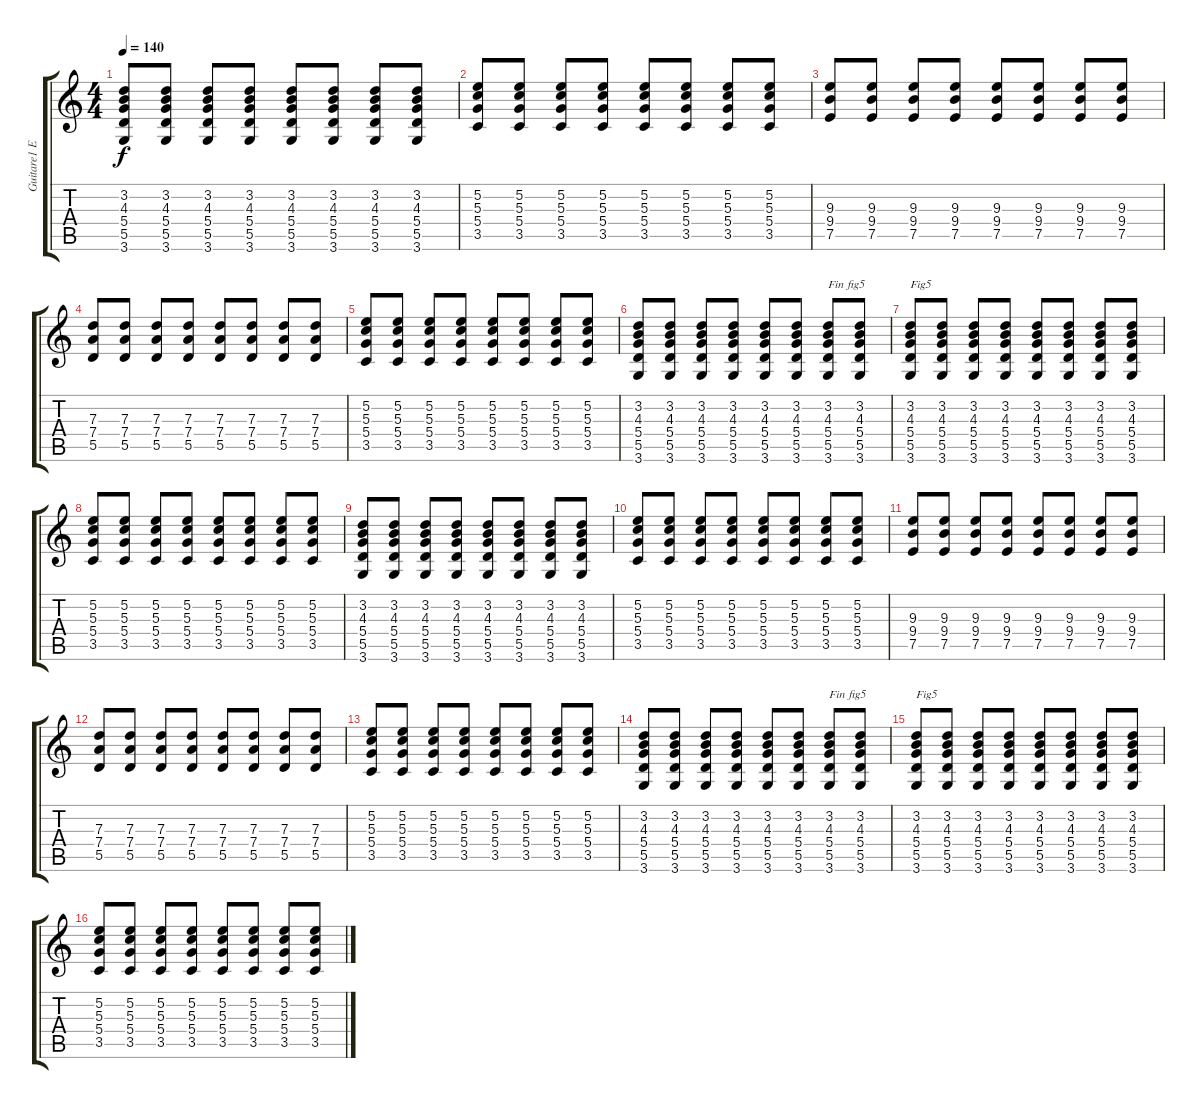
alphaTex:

\track ("Guitare1 E" "Guitare1 E") {instrument overdrivenguitar}
\staff {score tabs}
\tuning (E4 B3 G3 D3 A2 E2) {hide}
\ts (4 4)
\tempo 140
\clef g2
\ks c
(3.2 4.3 5.4 5.5 3.6).8{dy f} (3.2 4.3 5.4 5.5 3.6).8 (3.2 4.3 5.4 5.5 3.6).8 (3.2 4.3 5.4 5.5 3.6).8 (3.2 4.3 5.4 5.5 3.6).8 (3.2 4.3 5.4 5.5 3.6).8 (3.2 4.3 5.4 5.5 3.6).8 (3.2 4.3 5.4 5.5 3.6).8 |
(5.2 5.3 5.4 3.5).8 (5.2 5.3 5.4 3.5).8 (5.2 5.3 5.4 3.5).8 (5.2 5.3 5.4 3.5).8 (5.2 5.3 5.4 3.5).8 (5.2 5.3 5.4 3.5).8 (5.2 5.3 5.4 3.5).8 (5.2 5.3 5.4 3.5).8 |
(9.3 9.4 7.5).8 (9.3 9.4 7.5).8 (9.3 9.4 7.5).8 (9.3 9.4 7.5).8 (9.3 9.4 7.5).8 (9.3 9.4 7.5).8 (9.3 9.4 7.5).8 (9.3 9.4 7.5).8 |
(7.3 7.4 5.5).8 (7.3 7.4 5.5).8 (7.3 7.4 5.5).8 (7.3 7.4 5.5).8 (7.3 7.4 5.5).8 (7.3 7.4 5.5).8 (7.3 7.4 5.5).8 (7.3 7.4 5.5).8 |
(5.2 5.3 5.4 3.5).8 (5.2 5.3 5.4 3.5).8 (5.2 5.3 5.4 3.5).8 (5.2 5.3 5.4 3.5).8 (5.2 5.3 5.4 3.5).8 (5.2 5.3 5.4 3.5).8 (5.2 5.3 5.4 3.5).8 (5.2 5.3 5.4 3.5).8 |
(3.2 4.3 5.4 5.5 3.6).8 (3.2 4.3 5.4 5.5 3.6).8 (3.2 4.3 5.4 5.5 3.6).8 (3.2 4.3 5.4 5.5 3.6).8 (3.2 4.3 5.4 5.5 3.6).8 (3.2 4.3 5.4 5.5 3.6).8 (3.2 4.3 5.4 5.5 3.6).8{txt "Fin fig5"} (3.2 4.3 5.4 5.5 3.6).8 |
(3.2 4.3 5.4 5.5 3.6).8{txt "Fig5 "} (3.2 4.3 5.4 5.5 3.6).8 (3.2 4.3 5.4 5.5 3.6).8 (3.2 4.3 5.4 5.5 3.6).8 (3.2 4.3 5.4 5.5 3.6).8 (3.2 4.3 5.4 5.5 3.6).8 (3.2 4.3 5.4 5.5 3.6).8 (3.2 4.3 5.4 5.5 3.6).8 |
(5.2 5.3 5.4 3.5).8 (5.2 5.3 5.4 3.5).8 (5.2 5.3 5.4 3.5).8 (5.2 5.3 5.4 3.5).8 (5.2 5.3 5.4 3.5).8 (5.2 5.3 5.4 3.5).8 (5.2 5.3 5.4 3.5).8 (5.2 5.3 5.4 3.5).8 |
(3.2 4.3 5.4 5.5 3.6).8 (3.2 4.3 5.4 5.5 3.6).8 (3.2 4.3 5.4 5.5 3.6).8 (3.2 4.3 5.4 5.5 3.6).8 (3.2 4.3 5.4 5.5 3.6).8 (3.2 4.3 5.4 5.5 3.6).8 (3.2 4.3 5.4 5.5 3.6).8 (3.2 4.3 5.4 5.5 3.6).8 |
(5.2 5.3 5.4 3.5).8 (5.2 5.3 5.4 3.5).8 (5.2 5.3 5.4 3.5).8 (5.2 5.3 5.4 3.5).8 (5.2 5.3 5.4 3.5).8 (5.2 5.3 5.4 3.5).8 (5.2 5.3 5.4 3.5).8 (5.2 5.3 5.4 3.5).8 |
(9.3 9.4 7.5).8 (9.3 9.4 7.5).8 (9.3 9.4 7.5).8 (9.3 9.4 7.5).8 (9.3 9.4 7.5).8 (9.3 9.4 7.5).8 (9.3 9.4 7.5).8 (9.3 9.4 7.5).8 |
(7.3 7.4 5.5).8 (7.3 7.4 5.5).8 (7.3 7.4 5.5).8 (7.3 7.4 5.5).8 (7.3 7.4 5.5).8 (7.3 7.4 5.5).8 (7.3 7.4 5.5).8 (7.3 7.4 5.5).8 |
(5.2 5.3 5.4 3.5).8 (5.2 5.3 5.4 3.5).8 (5.2 5.3 5.4 3.5).8 (5.2 5.3 5.4 3.5).8 (5.2 5.3 5.4 3.5).8 (5.2 5.3 5.4 3.5).8 (5.2 5.3 5.4 3.5).8 (5.2 5.3 5.4 3.5).8 |
(3.2 4.3 5.4 5.5 3.6).8 (3.2 4.3 5.4 5.5 3.6).8 (3.2 4.3 5.4 5.5 3.6).8 (3.2 4.3 5.4 5.5 3.6).8 (3.2 4.3 5.4 5.5 3.6).8 (3.2 4.3 5.4 5.5 3.6).8 (3.2 4.3 5.4 5.5 3.6).8{txt "Fin fig5"} (3.2 4.3 5.4 5.5 3.6).8 |
(3.2 4.3 5.4 5.5 3.6).8{txt "Fig5 "} (3.2 4.3 5.4 5.5 3.6).8 (3.2 4.3 5.4 5.5 3.6).8 (3.2 4.3 5.4 5.5 3.6).8 (3.2 4.3 5.4 5.5 3.6).8 (3.2 4.3 5.4 5.5 3.6).8 (3.2 4.3 5.4 5.5 3.6).8 (3.2 4.3 5.4 5.5 3.6).8 |
(5.2 5.3 5.4 3.5).8 (5.2 5.3 5.4 3.5).8 (5.2 5.3 5.4 3.5).8 (5.2 5.3 5.4 3.5).8 (5.2 5.3 5.4 3.5).8 (5.2 5.3 5.4 3.5).8 (5.2 5.3 5.4 3.5).8 (5.2 5.3 5.4 3.5).8
